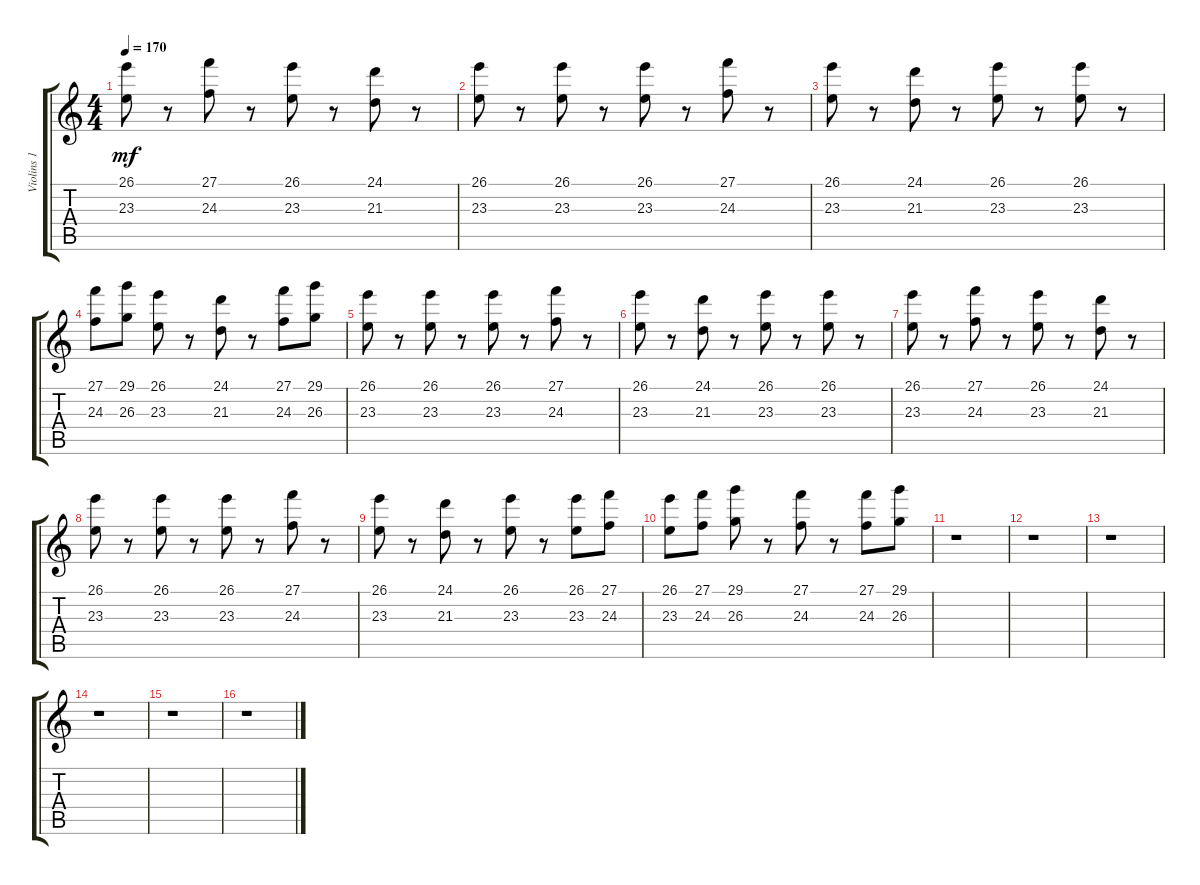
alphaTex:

\track ("Violins 1" "Violins 1") {instrument synthstrings1}
\staff {score tabs}
\tuning (D4 A3 F3 C3 G2 C2) {hide}
\ts (4 4)
\tempo 170
\clef g2
\ks c
(26.1 23.3).8{dy mf} r.8 (27.1 24.3).8 r.8 (26.1 23.3).8 r.8 (24.1 21.3).8 r.8 |
(26.1 23.3).8 r.8 (26.1 23.3).8 r.8 (26.1 23.3).8 r.8 (27.1 24.3).8 r.8 |
(26.1 23.3).8 r.8 (24.1 21.3).8 r.8 (26.1 23.3).8 r.8 (26.1 23.3).8 r.8 |
(27.1 24.3).8 (29.1 26.3).8 (26.1 23.3).8 r.8 (24.1 21.3).8 r.8 (27.1 24.3).8 (29.1 26.3).8 |
(26.1 23.3).8 r.8 (26.1 23.3).8 r.8 (26.1 23.3).8 r.8 (27.1 24.3).8 r.8 |
(26.1 23.3).8 r.8 (24.1 21.3).8 r.8 (26.1 23.3).8 r.8 (26.1 23.3).8 r.8 |
(26.1 23.3).8 r.8 (27.1 24.3).8 r.8 (26.1 23.3).8 r.8 (24.1 21.3).8 r.8 |
(26.1 23.3).8 r.8 (26.1 23.3).8 r.8 (26.1 23.3).8 r.8 (27.1 24.3).8 r.8 |
(26.1 23.3).8 r.8 (24.1 21.3).8 r.8 (26.1 23.3).8 r.8 (26.1 23.3).8 (27.1 24.3).8 |
(26.1 23.3).8 (27.1 24.3).8 (29.1 26.3).8 r.8 (27.1 24.3).8 r.8 (27.1 24.3).8 (29.1 26.3).8 |
r.1 |
r.1 |
r.1 |
r.1 |
r.1 |
r.1
